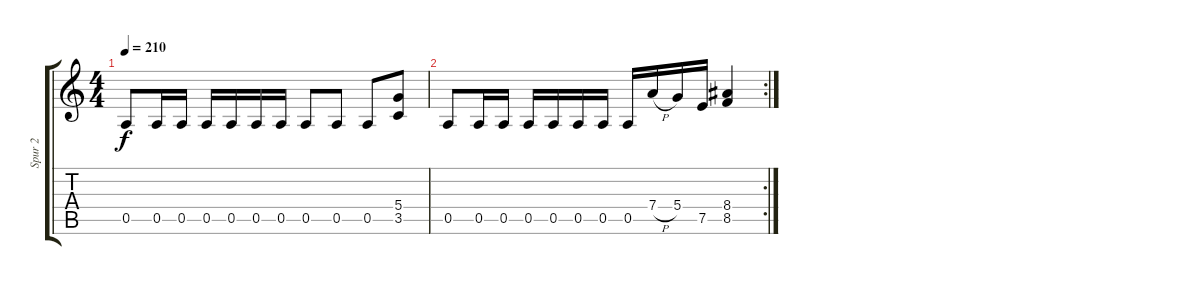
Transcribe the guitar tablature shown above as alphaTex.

\track ("Spur 2" "Spur 2") {instrument distortionguitar}
\staff {score tabs}
\tuning (E4 B3 G3 D3 A2 E2) {hide}
\ts (4 4)
\tempo 210
\clef g2
\ks c
0.5.8{dy f} 0.5.16 0.5.16 0.5.16 0.5.16 0.5.16 0.5.16 0.5.8 0.5.8 0.5.8 (5.4 3.5).8 |
\rc 2
0.5.8 0.5.16 0.5.16 0.5.16 0.5.16 0.5.16 0.5.16 0.5.16 7.4{h}.16 5.4.16 7.5.16 (8.4 8.5).4
